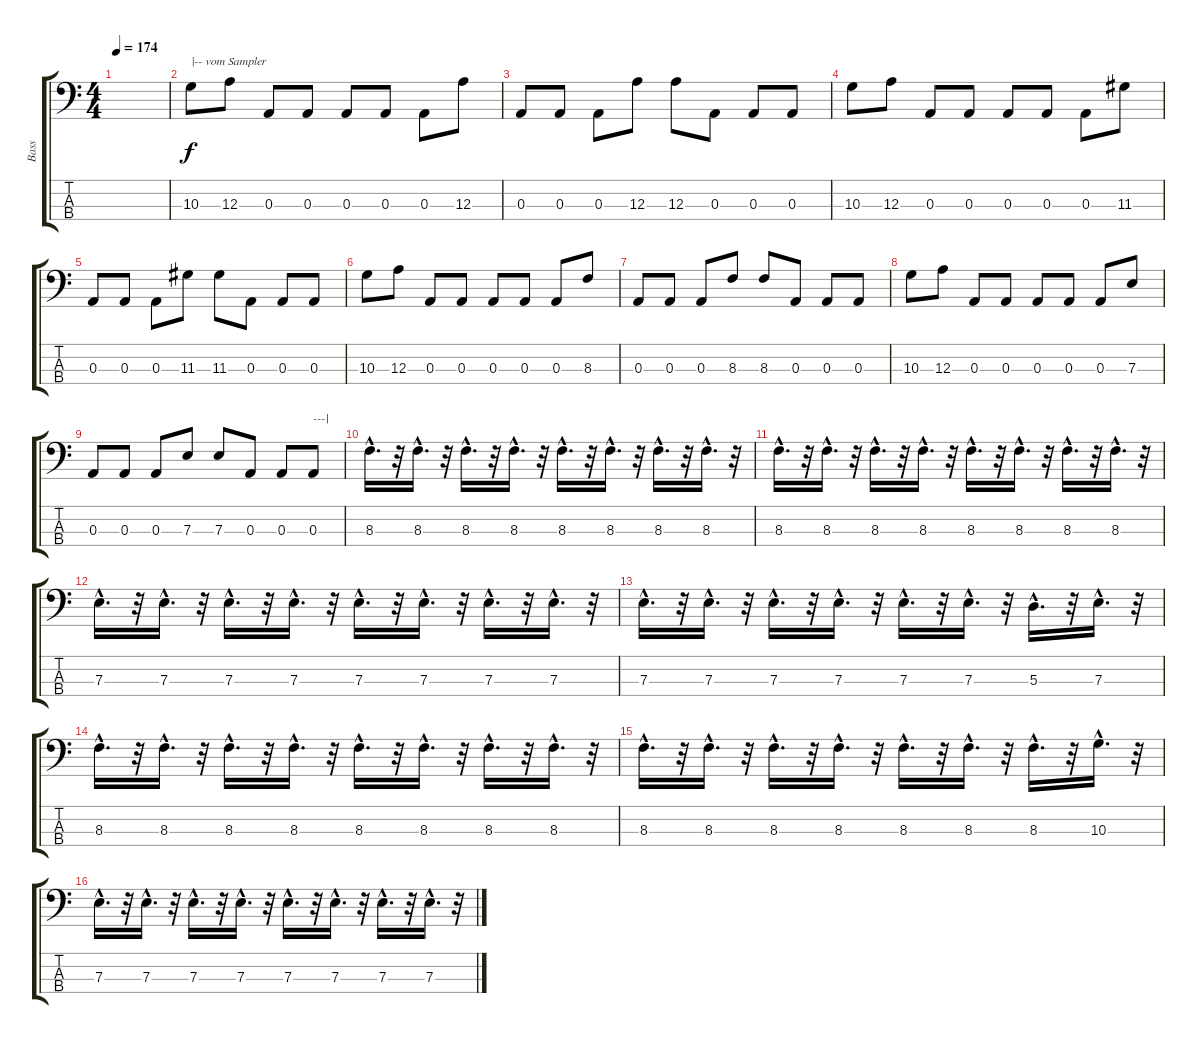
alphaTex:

\track ("Bass" "Bass") {instrument electricbassfinger}
\staff {score tabs}
\tuning (G2 D2 A1 E1) {hide}
\ts (4 4)
\tempo 174
\clef f4
\ks c
|
10.3.8{txt "|-- vom Sampler" volume 12 instrument pizzicatostrings} 12.3.8 0.3.8 0.3.8 0.3.8 0.3.8 0.3.8 12.3.8 |
0.3.8 0.3.8 0.3.8 12.3.8 12.3.8 0.3.8 0.3.8 0.3.8 |
10.3.8 12.3.8 0.3.8 0.3.8 0.3.8 0.3.8 0.3.8 11.3.8 |
0.3.8 0.3.8 0.3.8 11.3.8 11.3.8 0.3.8 0.3.8 0.3.8 |
10.3.8 12.3.8 0.3.8 0.3.8 0.3.8 0.3.8 0.3.8 8.3.8 |
0.3.8 0.3.8 0.3.8 8.3.8 8.3.8 0.3.8 0.3.8 0.3.8 |
10.3.8 12.3.8 0.3.8 0.3.8 0.3.8 0.3.8 0.3.8 7.3.8 |
0.3.8 0.3.8 0.3.8 7.3.8 7.3.8 0.3.8 0.3.8 0.3.8{txt "---|"} |
8.3{hac}.16{d volume 16 instrument electricbassfinger} r.32 8.3{hac}.16{d} r.32 8.3{hac}.16{d} r.32 8.3{hac}.16{d} r.32 8.3{hac}.16{d} r.32 8.3{hac}.16{d} r.32 8.3{hac}.16{d} r.32 8.3{hac}.16{d} r.32 |
8.3{hac}.16{d} r.32 8.3{hac}.16{d} r.32 8.3{hac}.16{d} r.32 8.3{hac}.16{d} r.32 8.3{hac}.16{d} r.32 8.3{hac}.16{d} r.32 8.3{hac}.16{d} r.32 8.3{hac}.16{d} r.32 |
7.3{hac}.16{d} r.32 7.3{hac}.16{d} r.32 7.3{hac}.16{d} r.32 7.3{hac}.16{d} r.32 7.3{hac}.16{d} r.32 7.3{hac}.16{d} r.32 7.3{hac}.16{d} r.32 7.3{hac}.16{d} r.32 |
7.3{hac}.16{d} r.32 7.3{hac}.16{d} r.32 7.3{hac}.16{d} r.32 7.3{hac}.16{d} r.32 7.3{hac}.16{d} r.32 7.3{hac}.16{d} r.32 5.3{hac}.16{d} r.32 7.3{hac}.16{d} r.32 |
8.3{hac}.16{d} r.32 8.3{hac}.16{d} r.32 8.3{hac}.16{d} r.32 8.3{hac}.16{d} r.32 8.3{hac}.16{d} r.32 8.3{hac}.16{d} r.32 8.3{hac}.16{d} r.32 8.3{hac}.16{d} r.32 |
8.3{hac}.16{d} r.32 8.3{hac}.16{d} r.32 8.3{hac}.16{d} r.32 8.3{hac}.16{d} r.32 8.3{hac}.16{d} r.32 8.3{hac}.16{d} r.32 8.3{hac}.16{d} r.32 10.3{hac}.16{d} r.32 |
7.3{hac}.16{d} r.32 7.3{hac}.16{d} r.32 7.3{hac}.16{d} r.32 7.3{hac}.16{d} r.32 7.3{hac}.16{d} r.32 7.3{hac}.16{d} r.32 7.3{hac}.16{d} r.32 7.3{hac}.16{d} r.32
